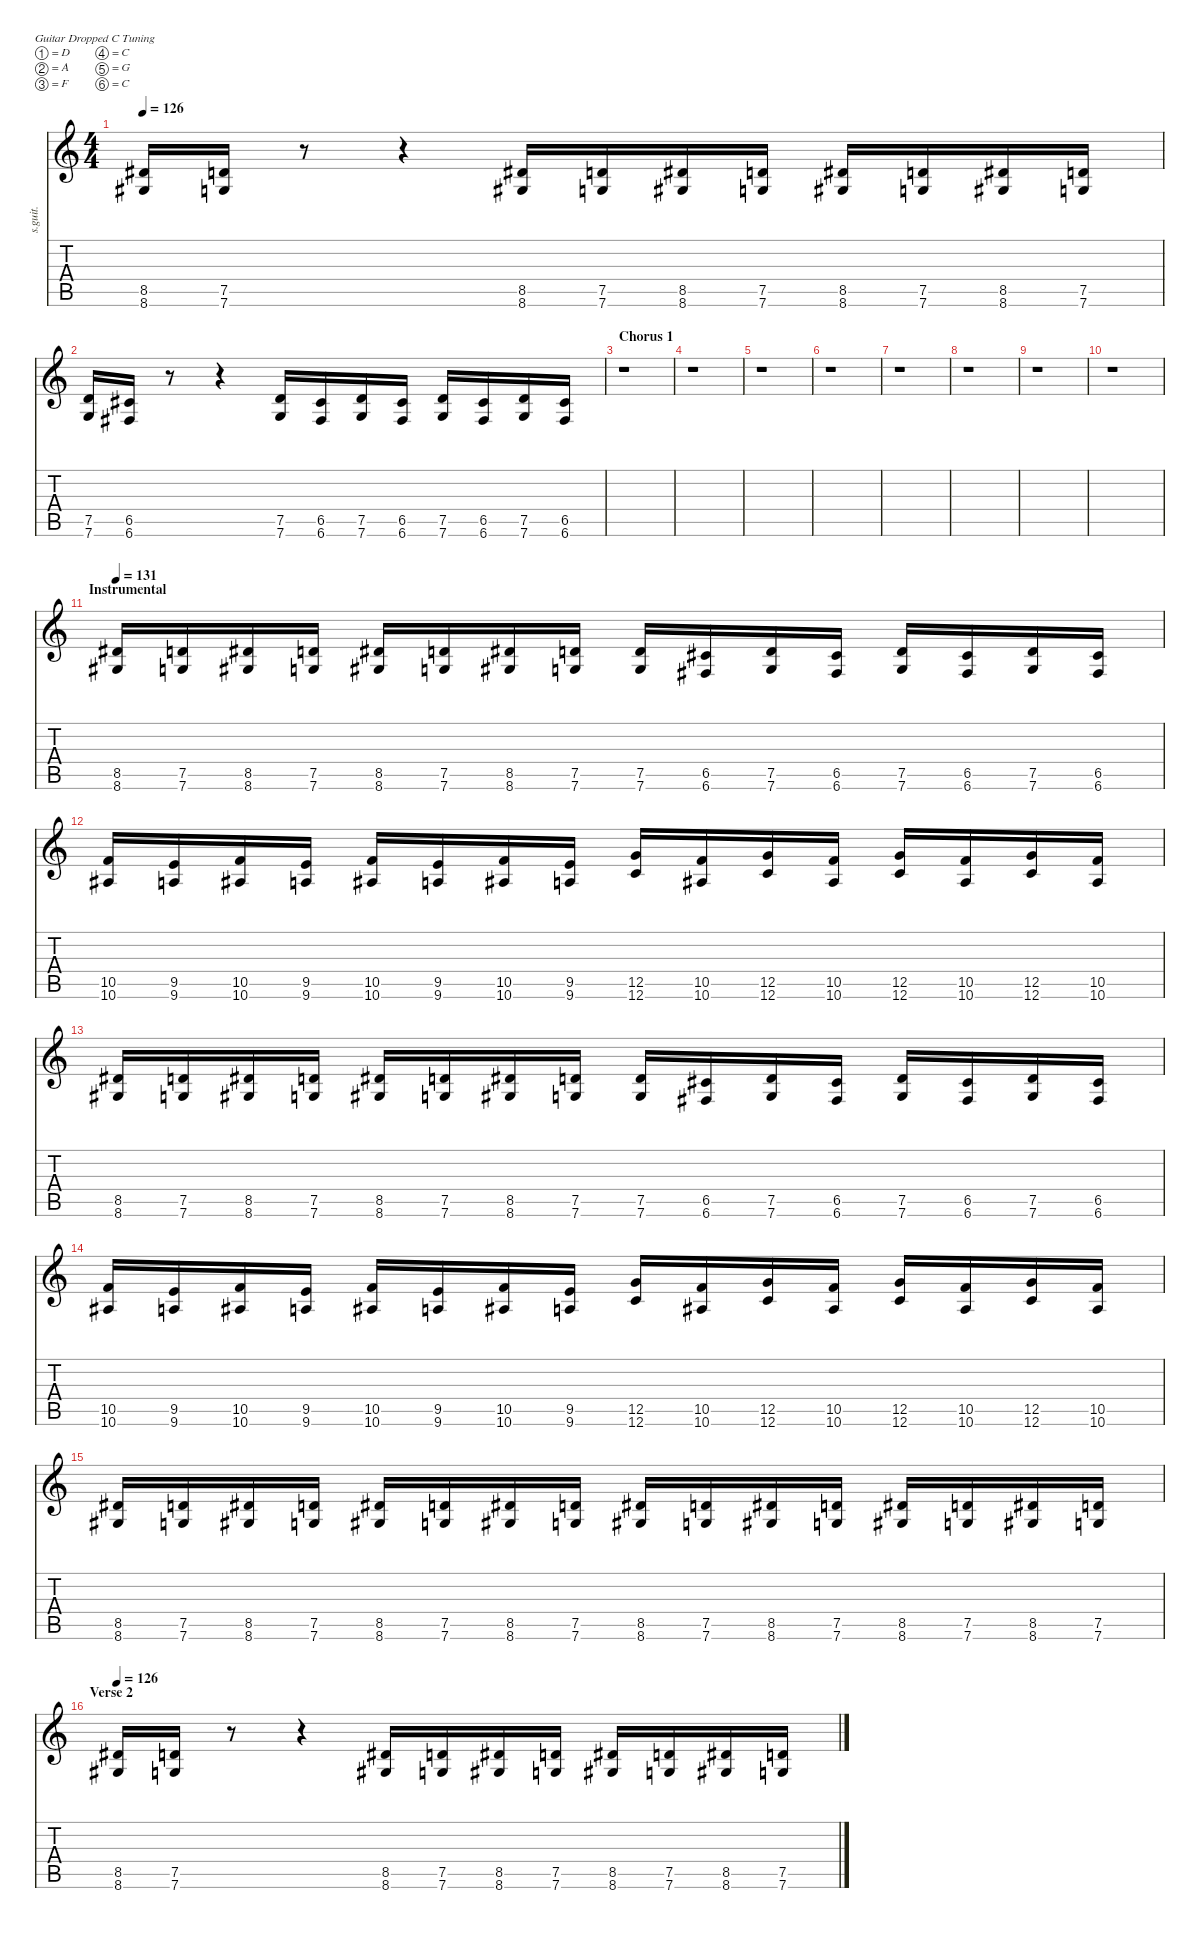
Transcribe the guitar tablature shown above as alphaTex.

\defaultSystemsLayout 4
\hideDynamics
\bracketExtendMode nobrackets
\track ("Daron Malakian | Lead 1 (double track)" "s.guit.") {instrument distortionguitar}
\staff {score tabs}
\tuning (D4 A3 F3 C3 G2 C2)
\ts (4 4)
\tempo 126
\clef g2
\ks c
(8.5{acc #} 8.6{acc #}).16{lyrics (0 "") lyrics (1 "") lyrics (2 "") lyrics (3 "") lyrics (4 "") dy f} (7.5 7.6).16{lyrics (0 "") lyrics (1 "") lyrics (2 "") lyrics (3 "") lyrics (4 "")} r.8 r.4 (8.5{acc #} 8.6{acc #}).16{lyrics (0 "") lyrics (1 "") lyrics (2 "") lyrics (3 "") lyrics (4 "")} (7.5 7.6).16{lyrics (0 "") lyrics (1 "") lyrics (2 "") lyrics (3 "") lyrics (4 "")} (8.5{acc #} 8.6{acc #}).16{lyrics (0 "") lyrics (1 "") lyrics (2 "") lyrics (3 "") lyrics (4 "")} (7.5 7.6).16{lyrics (0 "") lyrics (1 "") lyrics (2 "") lyrics (3 "") lyrics (4 "")} (8.5{acc #} 8.6{acc #}).16{lyrics (0 "") lyrics (1 "") lyrics (2 "") lyrics (3 "") lyrics (4 "")} (7.5 7.6).16{lyrics (0 "") lyrics (1 "") lyrics (2 "") lyrics (3 "") lyrics (4 "")} (8.5{acc #} 8.6{acc #}).16{lyrics (0 "") lyrics (1 "") lyrics (2 "") lyrics (3 "") lyrics (4 "")} (7.5 7.6).16{lyrics (0 "") lyrics (1 "") lyrics (2 "") lyrics (3 "") lyrics (4 "")} |
(7.5 7.6).16{lyrics (0 "") lyrics (1 "") lyrics (2 "") lyrics (3 "") lyrics (4 "")} (6.5{acc #} 6.6{acc #}).16{lyrics (0 "") lyrics (1 "") lyrics (2 "") lyrics (3 "") lyrics (4 "")} r.8 r.4 (7.5 7.6).16{lyrics (0 "") lyrics (1 "") lyrics (2 "") lyrics (3 "") lyrics (4 "")} (6.5{acc #} 6.6{acc #}).16{lyrics (0 "") lyrics (1 "") lyrics (2 "") lyrics (3 "") lyrics (4 "")} (7.5 7.6).16{lyrics (0 "") lyrics (1 "") lyrics (2 "") lyrics (3 "") lyrics (4 "")} (6.5{acc #} 6.6{acc #}).16{lyrics (0 "") lyrics (1 "") lyrics (2 "") lyrics (3 "") lyrics (4 "")} (7.5 7.6).16{lyrics (0 "") lyrics (1 "") lyrics (2 "") lyrics (3 "") lyrics (4 "")} (6.5{acc #} 6.6{acc #}).16{lyrics (0 "") lyrics (1 "") lyrics (2 "") lyrics (3 "") lyrics (4 "")} (7.5 7.6).16{lyrics (0 "") lyrics (1 "") lyrics (2 "") lyrics (3 "") lyrics (4 "")} (6.5{acc #} 6.6{acc #}).16{lyrics (0 "") lyrics (1 "") lyrics (2 "") lyrics (3 "") lyrics (4 "")} |
\section ("" "Chorus 1")
r.1 |
r.1 |
r.1 |
r.1 |
r.1 |
r.1 |
r.1 |
r.1 |
\section ("" "Instrumental")
\tempo 131
(8.5{acc #} 8.6{acc #}).16{lyrics (0 "") lyrics (1 "") lyrics (2 "") lyrics (3 "") lyrics (4 "")} (7.5 7.6).16{lyrics (0 "") lyrics (1 "") lyrics (2 "") lyrics (3 "") lyrics (4 "")} (8.5{acc #} 8.6{acc #}).16{lyrics (0 "") lyrics (1 "") lyrics (2 "") lyrics (3 "") lyrics (4 "")} (7.5 7.6).16{lyrics (0 "") lyrics (1 "") lyrics (2 "") lyrics (3 "") lyrics (4 "")} (8.5{acc #} 8.6{acc #}).16{lyrics (0 "") lyrics (1 "") lyrics (2 "") lyrics (3 "") lyrics (4 "")} (7.5 7.6).16{lyrics (0 "") lyrics (1 "") lyrics (2 "") lyrics (3 "") lyrics (4 "")} (8.5{acc #} 8.6{acc #}).16{lyrics (0 "") lyrics (1 "") lyrics (2 "") lyrics (3 "") lyrics (4 "")} (7.5 7.6).16{lyrics (0 "") lyrics (1 "") lyrics (2 "") lyrics (3 "") lyrics (4 "")} (7.5 7.6).16{lyrics (0 "") lyrics (1 "") lyrics (2 "") lyrics (3 "") lyrics (4 "")} (6.5{acc #} 6.6{acc #}).16{lyrics (0 "") lyrics (1 "") lyrics (2 "") lyrics (3 "") lyrics (4 "")} (7.5 7.6).16{lyrics (0 "") lyrics (1 "") lyrics (2 "") lyrics (3 "") lyrics (4 "")} (6.5{acc #} 6.6{acc #}).16{lyrics (0 "") lyrics (1 "") lyrics (2 "") lyrics (3 "") lyrics (4 "")} (7.5 7.6).16{lyrics (0 "") lyrics (1 "") lyrics (2 "") lyrics (3 "") lyrics (4 "")} (6.5{acc #} 6.6{acc #}).16{lyrics (0 "") lyrics (1 "") lyrics (2 "") lyrics (3 "") lyrics (4 "")} (7.5 7.6).16{lyrics (0 "") lyrics (1 "") lyrics (2 "") lyrics (3 "") lyrics (4 "")} (6.5{acc #} 6.6{acc #}).16{lyrics (0 "") lyrics (1 "") lyrics (2 "") lyrics (3 "") lyrics (4 "")} |
(10.5 10.6{acc #}).16{lyrics (0 "") lyrics (1 "") lyrics (2 "") lyrics (3 "") lyrics (4 "")} (9.5 9.6).16{lyrics (0 "") lyrics (1 "") lyrics (2 "") lyrics (3 "") lyrics (4 "")} (10.5 10.6{acc #}).16{lyrics (0 "") lyrics (1 "") lyrics (2 "") lyrics (3 "") lyrics (4 "")} (9.5 9.6).16{lyrics (0 "") lyrics (1 "") lyrics (2 "") lyrics (3 "") lyrics (4 "")} (10.5 10.6{acc #}).16{lyrics (0 "") lyrics (1 "") lyrics (2 "") lyrics (3 "") lyrics (4 "")} (9.5 9.6).16{lyrics (0 "") lyrics (1 "") lyrics (2 "") lyrics (3 "") lyrics (4 "")} (10.5 10.6{acc #}).16{lyrics (0 "") lyrics (1 "") lyrics (2 "") lyrics (3 "") lyrics (4 "")} (9.5 9.6).16{lyrics (0 "") lyrics (1 "") lyrics (2 "") lyrics (3 "") lyrics (4 "")} (12.5 12.6).16{lyrics (0 "") lyrics (1 "") lyrics (2 "") lyrics (3 "") lyrics (4 "")} (10.5 10.6{acc #}).16{lyrics (0 "") lyrics (1 "") lyrics (2 "") lyrics (3 "") lyrics (4 "")} (12.5 12.6).16{lyrics (0 "") lyrics (1 "") lyrics (2 "") lyrics (3 "") lyrics (4 "")} (10.5 10.6{acc #}).16{lyrics (0 "") lyrics (1 "") lyrics (2 "") lyrics (3 "") lyrics (4 "")} (12.5 12.6).16{lyrics (0 "") lyrics (1 "") lyrics (2 "") lyrics (3 "") lyrics (4 "")} (10.5 10.6{acc #}).16{lyrics (0 "") lyrics (1 "") lyrics (2 "") lyrics (3 "") lyrics (4 "")} (12.5 12.6).16{lyrics (0 "") lyrics (1 "") lyrics (2 "") lyrics (3 "") lyrics (4 "")} (10.5 10.6{acc #}).16{lyrics (0 "") lyrics (1 "") lyrics (2 "") lyrics (3 "") lyrics (4 "")} |
(8.5{acc #} 8.6{acc #}).16{lyrics (0 "") lyrics (1 "") lyrics (2 "") lyrics (3 "") lyrics (4 "")} (7.5 7.6).16{lyrics (0 "") lyrics (1 "") lyrics (2 "") lyrics (3 "") lyrics (4 "")} (8.5{acc #} 8.6{acc #}).16{lyrics (0 "") lyrics (1 "") lyrics (2 "") lyrics (3 "") lyrics (4 "")} (7.5 7.6).16{lyrics (0 "") lyrics (1 "") lyrics (2 "") lyrics (3 "") lyrics (4 "")} (8.5{acc #} 8.6{acc #}).16{lyrics (0 "") lyrics (1 "") lyrics (2 "") lyrics (3 "") lyrics (4 "")} (7.5 7.6).16{lyrics (0 "") lyrics (1 "") lyrics (2 "") lyrics (3 "") lyrics (4 "")} (8.5{acc #} 8.6{acc #}).16{lyrics (0 "") lyrics (1 "") lyrics (2 "") lyrics (3 "") lyrics (4 "")} (7.5 7.6).16{lyrics (0 "") lyrics (1 "") lyrics (2 "") lyrics (3 "") lyrics (4 "")} (7.5 7.6).16{lyrics (0 "") lyrics (1 "") lyrics (2 "") lyrics (3 "") lyrics (4 "")} (6.5{acc #} 6.6{acc #}).16{lyrics (0 "") lyrics (1 "") lyrics (2 "") lyrics (3 "") lyrics (4 "")} (7.5 7.6).16{lyrics (0 "") lyrics (1 "") lyrics (2 "") lyrics (3 "") lyrics (4 "")} (6.5{acc #} 6.6{acc #}).16{lyrics (0 "") lyrics (1 "") lyrics (2 "") lyrics (3 "") lyrics (4 "")} (7.5 7.6).16{lyrics (0 "") lyrics (1 "") lyrics (2 "") lyrics (3 "") lyrics (4 "")} (6.5{acc #} 6.6{acc #}).16{lyrics (0 "") lyrics (1 "") lyrics (2 "") lyrics (3 "") lyrics (4 "")} (7.5 7.6).16{lyrics (0 "") lyrics (1 "") lyrics (2 "") lyrics (3 "") lyrics (4 "")} (6.5{acc #} 6.6{acc #}).16{lyrics (0 "") lyrics (1 "") lyrics (2 "") lyrics (3 "") lyrics (4 "")} |
(10.5 10.6{acc #}).16{lyrics (0 "") lyrics (1 "") lyrics (2 "") lyrics (3 "") lyrics (4 "")} (9.5 9.6).16{lyrics (0 "") lyrics (1 "") lyrics (2 "") lyrics (3 "") lyrics (4 "")} (10.5 10.6{acc #}).16{lyrics (0 "") lyrics (1 "") lyrics (2 "") lyrics (3 "") lyrics (4 "")} (9.5 9.6).16{lyrics (0 "") lyrics (1 "") lyrics (2 "") lyrics (3 "") lyrics (4 "")} (10.5 10.6{acc #}).16{lyrics (0 "") lyrics (1 "") lyrics (2 "") lyrics (3 "") lyrics (4 "")} (9.5 9.6).16{lyrics (0 "") lyrics (1 "") lyrics (2 "") lyrics (3 "") lyrics (4 "")} (10.5 10.6{acc #}).16{lyrics (0 "") lyrics (1 "") lyrics (2 "") lyrics (3 "") lyrics (4 "")} (9.5 9.6).16{lyrics (0 "") lyrics (1 "") lyrics (2 "") lyrics (3 "") lyrics (4 "")} (12.5 12.6).16{lyrics (0 "") lyrics (1 "") lyrics (2 "") lyrics (3 "") lyrics (4 "")} (10.5 10.6{acc #}).16{lyrics (0 "") lyrics (1 "") lyrics (2 "") lyrics (3 "") lyrics (4 "")} (12.5 12.6).16{lyrics (0 "") lyrics (1 "") lyrics (2 "") lyrics (3 "") lyrics (4 "")} (10.5 10.6{acc #}).16{lyrics (0 "") lyrics (1 "") lyrics (2 "") lyrics (3 "") lyrics (4 "")} (12.5 12.6).16{lyrics (0 "") lyrics (1 "") lyrics (2 "") lyrics (3 "") lyrics (4 "")} (10.5 10.6{acc #}).16{lyrics (0 "") lyrics (1 "") lyrics (2 "") lyrics (3 "") lyrics (4 "")} (12.5 12.6).16{lyrics (0 "") lyrics (1 "") lyrics (2 "") lyrics (3 "") lyrics (4 "")} (10.5 10.6{acc #}).16{lyrics (0 "") lyrics (1 "") lyrics (2 "") lyrics (3 "") lyrics (4 "")} |
(8.5{acc #} 8.6{acc #}).16{lyrics (0 "") lyrics (1 "") lyrics (2 "") lyrics (3 "") lyrics (4 "")} (7.5 7.6).16{lyrics (0 "") lyrics (1 "") lyrics (2 "") lyrics (3 "") lyrics (4 "")} (8.5{acc #} 8.6{acc #}).16{lyrics (0 "") lyrics (1 "") lyrics (2 "") lyrics (3 "") lyrics (4 "")} (7.5 7.6).16{lyrics (0 "") lyrics (1 "") lyrics (2 "") lyrics (3 "") lyrics (4 "")} (8.5{acc #} 8.6{acc #}).16{lyrics (0 "") lyrics (1 "") lyrics (2 "") lyrics (3 "") lyrics (4 "")} (7.5 7.6).16{lyrics (0 "") lyrics (1 "") lyrics (2 "") lyrics (3 "") lyrics (4 "")} (8.5{acc #} 8.6{acc #}).16{lyrics (0 "") lyrics (1 "") lyrics (2 "") lyrics (3 "") lyrics (4 "")} (7.5 7.6).16{lyrics (0 "") lyrics (1 "") lyrics (2 "") lyrics (3 "") lyrics (4 "")} (8.5{acc #} 8.6{acc #}).16{lyrics (0 "") lyrics (1 "") lyrics (2 "") lyrics (3 "") lyrics (4 "")} (7.5 7.6).16{lyrics (0 "") lyrics (1 "") lyrics (2 "") lyrics (3 "") lyrics (4 "")} (8.5{acc #} 8.6{acc #}).16{lyrics (0 "") lyrics (1 "") lyrics (2 "") lyrics (3 "") lyrics (4 "")} (7.5 7.6).16{lyrics (0 "") lyrics (1 "") lyrics (2 "") lyrics (3 "") lyrics (4 "")} (8.5{acc #} 8.6{acc #}).16{lyrics (0 "") lyrics (1 "") lyrics (2 "") lyrics (3 "") lyrics (4 "")} (7.5 7.6).16{lyrics (0 "") lyrics (1 "") lyrics (2 "") lyrics (3 "") lyrics (4 "")} (8.5{acc #} 8.6{acc #}).16{lyrics (0 "") lyrics (1 "") lyrics (2 "") lyrics (3 "") lyrics (4 "")} (7.5 7.6).16{lyrics (0 "") lyrics (1 "") lyrics (2 "") lyrics (3 "") lyrics (4 "")} |
\section ("" "Verse 2")
\tempo 126
(8.5{acc #} 8.6{acc #}).16{lyrics (0 "") lyrics (1 "") lyrics (2 "") lyrics (3 "") lyrics (4 "")} (7.5 7.6).16{lyrics (0 "") lyrics (1 "") lyrics (2 "") lyrics (3 "") lyrics (4 "")} r.8 r.4 (8.5{acc #} 8.6{acc #}).16{lyrics (0 "") lyrics (1 "") lyrics (2 "") lyrics (3 "") lyrics (4 "")} (7.5 7.6).16{lyrics (0 "") lyrics (1 "") lyrics (2 "") lyrics (3 "") lyrics (4 "")} (8.5{acc #} 8.6{acc #}).16{lyrics (0 "") lyrics (1 "") lyrics (2 "") lyrics (3 "") lyrics (4 "")} (7.5 7.6).16{lyrics (0 "") lyrics (1 "") lyrics (2 "") lyrics (3 "") lyrics (4 "")} (8.5{acc #} 8.6{acc #}).16{lyrics (0 "") lyrics (1 "") lyrics (2 "") lyrics (3 "") lyrics (4 "")} (7.5 7.6).16{lyrics (0 "") lyrics (1 "") lyrics (2 "") lyrics (3 "") lyrics (4 "")} (8.5{acc #} 8.6{acc #}).16{lyrics (0 "") lyrics (1 "") lyrics (2 "") lyrics (3 "") lyrics (4 "")} (7.5 7.6).16{lyrics (0 "") lyrics (1 "") lyrics (2 "") lyrics (3 "") lyrics (4 "")}
